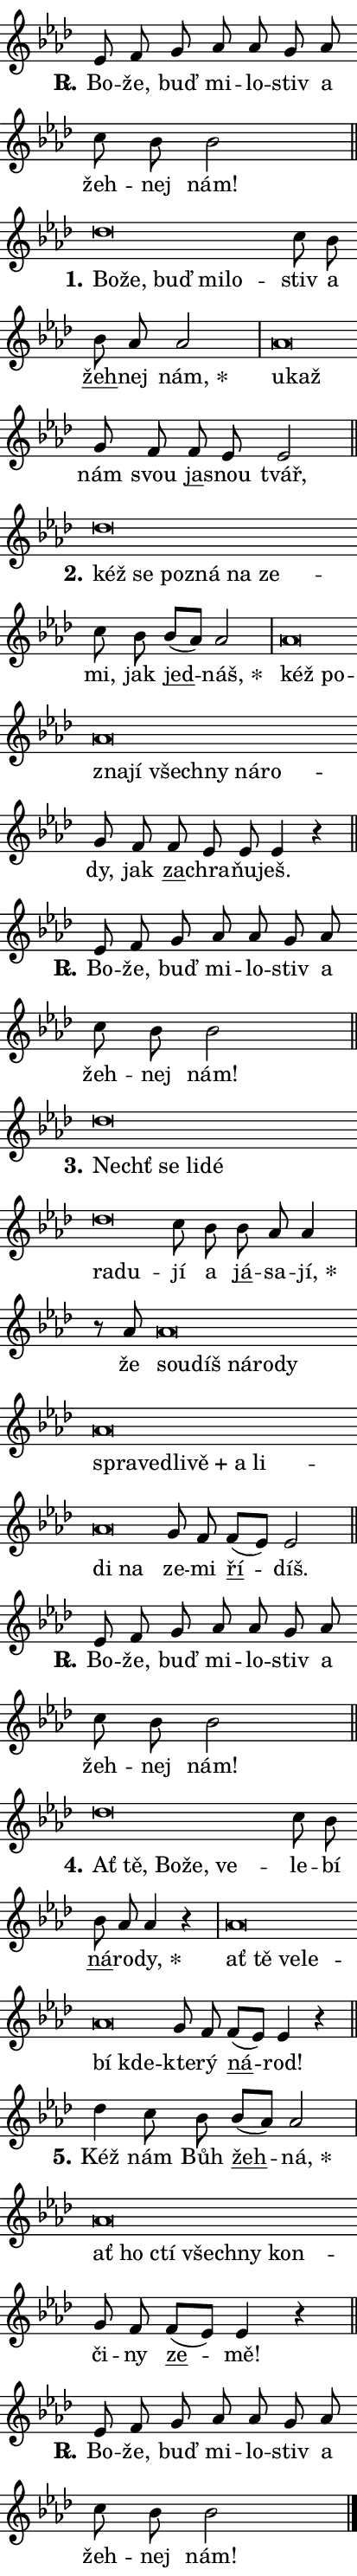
\version "2.22.1"
\header { tagline = "" }
\paper {
  indent = 0\cm
  top-margin = 0\cm
  right-margin = 0\cm
  bottom-margin = 0\cm
  left-margin = 0\cm
  paper-width = 7\cm
  page-breaking = #ly:one-page-breaking
  system-system-spacing.basic-distance = #11
  score-system-spacing.basic-distance = #11
  ragged-last = ##f
}


%% Author: Thomas Morley
%% https://lists.gnu.org/archive/html/lilypond-user/2020-05/msg00002.html
#(define (line-position grob)
"Returns position of @var[grob} in current system:
   @code{'start}, if at first time-step
   @code{'end}, if at last time-step
   @code{'middle} otherwise
"
  (let* ((col (ly:item-get-column grob))
         (ln (ly:grob-object col 'left-neighbor))
         (rn (ly:grob-object col 'right-neighbor))
         (col-to-check-left (if (ly:grob? ln) ln col))
         (col-to-check-right (if (ly:grob? rn) rn col))
         (break-dir-left
           (and
             (ly:grob-property col-to-check-left 'non-musical #f)
             (ly:item-break-dir col-to-check-left)))
         (break-dir-right
           (and
             (ly:grob-property col-to-check-right 'non-musical #f)
             (ly:item-break-dir col-to-check-right))))
        (cond ((eqv? 1 break-dir-left) 'start)
              ((eqv? -1 break-dir-right) 'end)
              (else 'middle))))

#(define (tranparent-at-line-position vctor)
  (lambda (grob)
  "Relying on @code{line-position} select the relevant enry from @var{vctor}.
Used to determine transparency,"
    (case (line-position grob)
      ((end) (not (vector-ref vctor 0)))
      ((middle) (not (vector-ref vctor 1)))
      ((start) (not (vector-ref vctor 2))))))

noteHeadBreakVisibility =
#(define-music-function (break-visibility)(vector?)
"Makes @code{NoteHead}s transparent relying on @var{break-visibility}"
#{
  \override NoteHead.transparent =
    #(tranparent-at-line-position break-visibility)
#})

#(define delete-ledgers-for-transparent-note-heads
  (lambda (grob)
    "Reads whether a @code{NoteHead} is transparent.
If so this @code{NoteHead} is removed from @code{'note-heads} from
@var{grob}, which is supposed to be @code{LedgerLineSpanner}.
As a result ledgers are not printed for this @code{NoteHead}"
    (let* ((nhds-array (ly:grob-object grob 'note-heads))
           (nhds-list
             (if (ly:grob-array? nhds-array)
                 (ly:grob-array->list nhds-array)
                 '()))
           ;; Relies on the transparent-property being done before
           ;; Staff.LedgerLineSpanner.after-line-breaking is executed.
           ;; This is fragile ...
           (to-keep
             (remove
               (lambda (nhd)
                 (ly:grob-property nhd 'transparent #f))
               nhds-list)))
      ;; TODO find a better method to iterate over grob-arrays, similiar
      ;; to filter/remove etc for lists
      ;; For now rebuilt from scratch
      (set! (ly:grob-object grob 'note-heads)  '())
      (for-each
        (lambda (nhd)
          (ly:pointer-group-interface::add-grob grob 'note-heads nhd))
        to-keep))))

hideNotes = {
  \noteHeadBreakVisibility #begin-of-line-visible
}
unHideNotes = {
  \noteHeadBreakVisibility #all-visible
}

% work-around for resetting accidentals
% https://lilypond.org/doc/v2.23/Documentation/notation/displaying-rhythms#unmetered-music
cadenzaMeasure = {
  \cadenzaOff
  \partial 1024 s1024
  \cadenzaOn
}

#(define-markup-command (accent layout props text) (markup?)
  "Underline accented syllable"
  (interpret-markup layout props
    #{\markup \override #'(offset . 4.3) \underline { #text }#}))

responsum = \markup \concat {
  "R" \hspace #-1.05 \path #0.1 #'((moveto 0 0.07) (lineto 0.9 0.8)) \hspace #0.05 "."
}

\layout {
    \context {
        \Staff
        \remove "Time_signature_engraver"
        \override LedgerLineSpanner.after-line-breaking = #delete-ledgers-for-transparent-note-heads
    }
    \context {
        \Voice {
            \override NoteHead.output-attributes = #'((class . "notehead"))
            \override Hairpin.height = #0.55
        }
    }
    \context {
        \Lyrics {
            \override StanzaNumber.output-attributes = #'((class . "stanzanumber"))
            \override LyricSpace.minimum-distance = #0.9
            \override LyricText.font-name = #"TeX Gyre Schola"
            \override LyricText.font-size = 1
            \override StanzaNumber.font-name = #"TeX Gyre Schola Bold"
            \override StanzaNumber.font-size = 1
        }
    }
}

% magnetic-lyrics.ily
%
%   written by
%     Jean Abou Samra <jean@abou-samra.fr>
%     Werner Lemberg <wl@gnu.org>
%
%   adapted by
%     Jiri Hon <jiri.hon@gmail.com>
%
% Version 2022-Apr-15

% https://www.mail-archive.com/lilypond-user@gnu.org/msg149350.html

#(define (Left_hyphen_pointer_engraver context)
   "Collect syllable-hyphen-syllable occurrences in lyrics and store
them in properties.  This engraver only looks to the left.  For
example, if the lyrics input is @code{foo -- bar}, it does the
following.

@itemize @bullet
@item
Set the @code{text} property of the @code{LyricHyphen} grob between
@q{foo} and @q{bar} to @code{foo}.

@item
Set the @code{left-hyphen} property of the @code{LyricText} grob with
text @q{foo} to the @code{LyricHyphen} grob between @q{foo} and
@q{bar}.
@end itemize

Use this auxiliary engraver in combination with the
@code{lyric-@/text::@/apply-@/magnetic-@/offset!} hook."
   (let ((hyphen #f)
         (text #f))
     (make-engraver
      (acknowledgers
       ((lyric-syllable-interface engraver grob source-engraver)
        (set! text grob)))
      (end-acknowledgers
       ((lyric-hyphen-interface engraver grob source-engraver)
        ;(when (not (grob::has-interface grob 'lyric-space-interface))
          (set! hyphen grob)));)
      ((stop-translation-timestep engraver)
       (when (and text hyphen)
         (ly:grob-set-object! text 'left-hyphen hyphen))
       (set! text #f)
       (set! hyphen #f)))))

#(define (lyric-text::apply-magnetic-offset! grob)
   "If the space between two syllables is less than the value in
property @code{LyricText@/.details@/.squash-threshold}, move the right
syllable to the left so that it gets concatenated with the left
syllable.

Use this function as a hook for
@code{LyricText@/.after-@/line-@/breaking} if the
@code{Left_@/hyphen_@/pointer_@/engraver} is active."
   (let ((hyphen (ly:grob-object grob 'left-hyphen #f)))
     (when hyphen
       (let ((left-text (ly:spanner-bound hyphen LEFT)))
         (when (grob::has-interface left-text 'lyric-syllable-interface)
           (let* ((common (ly:grob-common-refpoint grob left-text X))
                  (this-x-ext (ly:grob-extent grob common X))
                  (left-x-ext
                   (begin
                     ;; Trigger magnetism for left-text.
                     (ly:grob-property left-text 'after-line-breaking)
                     (ly:grob-extent left-text common X)))
                  ;; `delta` is the gap width between two syllables.
                  (delta (- (interval-start this-x-ext)
                            (interval-end left-x-ext)))
                  (details (ly:grob-property grob 'details))
                  (threshold (assoc-get 'squash-threshold details 0.2)))
             (when (< delta threshold)
               (let* (;; We have to manipulate the input text so that
                      ;; ligatures crossing syllable boundaries are not
                      ;; disabled.  For languages based on the Latin
                      ;; script this is essentially a beautification.
                      ;; However, for non-Western scripts it can be a
                      ;; necessity.
                      (lt (ly:grob-property left-text 'text))
                      (rt (ly:grob-property grob 'text))
                      (is-space (grob::has-interface hyphen 'lyric-space-interface))
                      (space (if is-space " " ""))
                      (space-markup (grob-interpret-markup grob " "))
                      (space-size (interval-length (ly:stencil-extent space-markup X)))
                      (extra-delta (if is-space space-size 0))
                      ;; Append new syllable.
                      (ltrt-space (if (and (string? lt) (string? rt))
                                (string-append lt space rt)
                                (make-concat-markup (list lt space rt))))
                      ;; Right-align `ltrt` to the right side.
                      (ltrt-space-markup (grob-interpret-markup
                               grob
                               (make-translate-markup
                                (cons (interval-length this-x-ext) 0)
                                (make-right-align-markup ltrt-space)))))
                 (begin
                   ;; Don't print `left-text`.
                   (ly:grob-set-property! left-text 'stencil #f)
                   ;; Set text and stencil (which holds all collected
                   ;; syllables so far) and shift it to the left.
                   (ly:grob-set-property! grob 'text ltrt-space)
                   (ly:grob-set-property! grob 'stencil ltrt-space-markup)
                   (ly:grob-translate-axis! grob (- (- delta extra-delta)) X))))))))))


#(define (lyric-hyphen::displace-bounds-first grob)
   ;; Make very sure this callback isn't triggered too early.
   (let ((left (ly:spanner-bound grob LEFT))
         (right (ly:spanner-bound grob RIGHT)))
     (ly:grob-property left 'after-line-breaking)
     (ly:grob-property right 'after-line-breaking)
     (ly:lyric-hyphen::print grob)))

squashThreshold = #0.4

\layout {
  \context {
    \Lyrics
    \consists #Left_hyphen_pointer_engraver
    \override LyricText.after-line-breaking =
      #lyric-text::apply-magnetic-offset!
    \override LyricHyphen.stencil = #lyric-hyphen::displace-bounds-first
    \override LyricText.details.squash-threshold = \squashThreshold
    \override LyricHyphen.minimum-distance = 0
    \override LyricHyphen.minimum-length = \squashThreshold
  }
}

squash = \override LyricText.details.squash-threshold = 9999
unSquash = \override LyricText.details.squash-threshold = \squashThreshold

left = \override LyricText.self-alignment-X = #LEFT
unLeft = \revert LyricText.self-alignment-X

starOffset = #(lambda (grob) 
                (let ((x_offset (ly:self-alignment-interface::aligned-on-x-parent grob)))
                  (if (= x_offset 0) 0 (+ x_offset 1.2))))

star = #(define-music-function (syllable)(string?)
"Append star separator at the end of a syllable"
#{
  \once \override LyricText.X-offset = #starOffset
  \lyricmode { \markup {
    #syllable
    \override #'((font-name . "TeX Gyre Schola Bold")) \hspace #0.2 \lower #0.65 \larger "*"
  } }
#})

starAccent = #(define-music-function (syllable)(string?)
"Append star separator at the end of a syllable and make accent"
#{
  \once \override LyricText.X-offset = #starOffset
  \lyricmode { \markup {
    \accent #syllable
    \override #'((font-name . "TeX Gyre Schola Bold")) \hspace #0.2 \lower #0.65 \larger "*"
  } }
#})

breath = #(define-music-function (syllable)(string?)
"Append breathing indicator at the end of a syllable"
#{
  \lyricmode { \markup { #syllable "+" } }
#})

optionalBreath = #(define-music-function (syllable)(string?)
"Append optional breathing indicator at the end of a syllable"
#{
  \lyricmode { \markup { #syllable "(+)" } }
#})


\score {
    <<
        \new Voice = "melody" { \cadenzaOn \key as \major \relative { es'8 f g as as g as \bar "" c bes bes2 \cadenzaMeasure \bar "||" \break }
\relative { des''\breve*1/16 \hideNotes \breve*1/16 \bar "" \breve*1/16 \bar "" \breve*1/16 \breve*1/16 \bar "" \unHideNotes c8 bes \bar "" bes as as2 \cadenzaMeasure \bar "|" as\breve*1/16 \hideNotes \breve*1/16 \bar "" \unHideNotes g8 f \bar "" f es es2 \cadenzaMeasure \bar "||" \break }
\relative { des''\breve*1/16 \hideNotes \breve*1/16 \bar "" \breve*1/16 \bar "" \breve*1/16 \bar "" \breve*1/16 \breve*1/16 \bar "" \unHideNotes c8 bes \bar "" bes[( as)] as2 \cadenzaMeasure \bar "|" as\breve*1/16 \hideNotes \breve*1/16 \bar "" \breve*1/16 \bar "" \breve*1/16 \bar "" \breve*1/16 \bar "" \breve*1/16 \bar "" \breve*1/16 \breve*1/16 \bar "" \unHideNotes g8 f \bar "" f es es es4 r \cadenzaMeasure \bar "||" \break }
\relative { es'8 f g as as g as \bar "" c bes bes2 \cadenzaMeasure \bar "||" \break }
\relative { des''\breve*1/16 \hideNotes \breve*1/16 \bar "" \breve*1/16 \bar "" \breve*1/16 \bar "" \breve*1/16 \breve*1/16 \bar "" \unHideNotes c8 bes \bar "" bes as as4 \cadenzaMeasure \bar "|" r8 as as\breve*1/16 \hideNotes \breve*1/16 \bar "" \breve*1/16 \bar "" \breve*1/16 \bar "" \breve*1/16 \bar "" \breve*1/16 \bar "" \breve*1/16 \bar "" \breve*1/16 \bar "" \breve*1/16 \bar "" \breve*1/16 \bar "" \breve*1/16 \bar "" \breve*1/16 \breve*1/16 \bar "" \unHideNotes g8 f \bar "" f[( es)] es2 \cadenzaMeasure \bar "||" \break }
\relative { es'8 f g as as g as \bar "" c bes bes2 \cadenzaMeasure \bar "||" \break }
\relative { des''\breve*1/16 \hideNotes \breve*1/16 \bar "" \breve*1/16 \bar "" \breve*1/16 \breve*1/16 \bar "" \unHideNotes c8 bes \bar "" bes as as4 r \cadenzaMeasure \bar "|" as\breve*1/16 \hideNotes \breve*1/16 \bar "" \breve*1/16 \bar "" \breve*1/16 \bar "" \breve*1/16 \breve*1/16 \bar "" \unHideNotes g8 f \bar "" f[( es)] es4 r \cadenzaMeasure \bar "||" \break }
\relative { des''4 c8 bes \bar "" bes[( as)] as2 \cadenzaMeasure \bar "|" as\breve*1/16 \hideNotes \breve*1/16 \bar "" \breve*1/16 \bar "" \breve*1/16 \bar "" \breve*1/16 \breve*1/16 \bar "" \unHideNotes g8 f \bar "" f[( es)] es4 r \cadenzaMeasure \bar "||" \break }
\relative { es'8 f g as as g as \bar "" c bes bes2 \cadenzaMeasure \bar "||" \break } \bar "|." }
        \new Lyrics \lyricsto "melody" { \lyricmode { \set stanza = \responsum
Bo -- že, buď mi -- lo -- stiv a žeh -- nej nám!
\set stanza = "1."
\left Bo -- \squash že, buď mi -- lo -- \unLeft \unSquash stiv a \markup \accent žeh -- nej \star nám, \left u -- \squash kaž \unLeft \unSquash nám svou \markup \accent ja -- snou tvář,
\set stanza = "2."
\left kéž \squash se po -- zná na ze -- \unLeft \unSquash mi, jak \markup \accent jed -- \star náš, \left kéž \squash po -- zna -- jí všech -- ny ná -- ro -- \unLeft \unSquash dy, jak \markup \accent za -- chra -- ňu -- ješ.
\set stanza = \responsum
Bo -- že, buď mi -- lo -- stiv a žeh -- nej nám!
\set stanza = "3."
\left Nechť \squash se li -- dé ra -- du -- \unLeft \unSquash jí a \markup \accent já -- sa -- \star jí, že \left sou -- \squash díš ná -- ro -- dy spra -- ve -- dli -- \breath "vě" a li -- di na \unLeft \unSquash ze -- mi \markup \accent ří -- díš.
\set stanza = \responsum
Bo -- že, buď mi -- lo -- stiv a žeh -- nej nám!
\set stanza = "4."
\left Ať \squash tě, Bo -- že, ve -- \unLeft \unSquash le -- bí \markup \accent ná -- ro -- \star dy, \left ať \squash tě ve -- le -- bí kde -- \unLeft \unSquash kte -- rý \markup \accent ná -- rod!
\set stanza = "5."
Kéž nám Bůh \markup \accent žeh -- \star ná, \left ať \squash ho ctí všech -- ny kon -- \unLeft \unSquash či -- ny \markup \accent ze -- mě!
\set stanza = \responsum
Bo -- že, buď mi -- lo -- stiv a žeh -- nej nám! } }
    >>
    \layout {}
}
